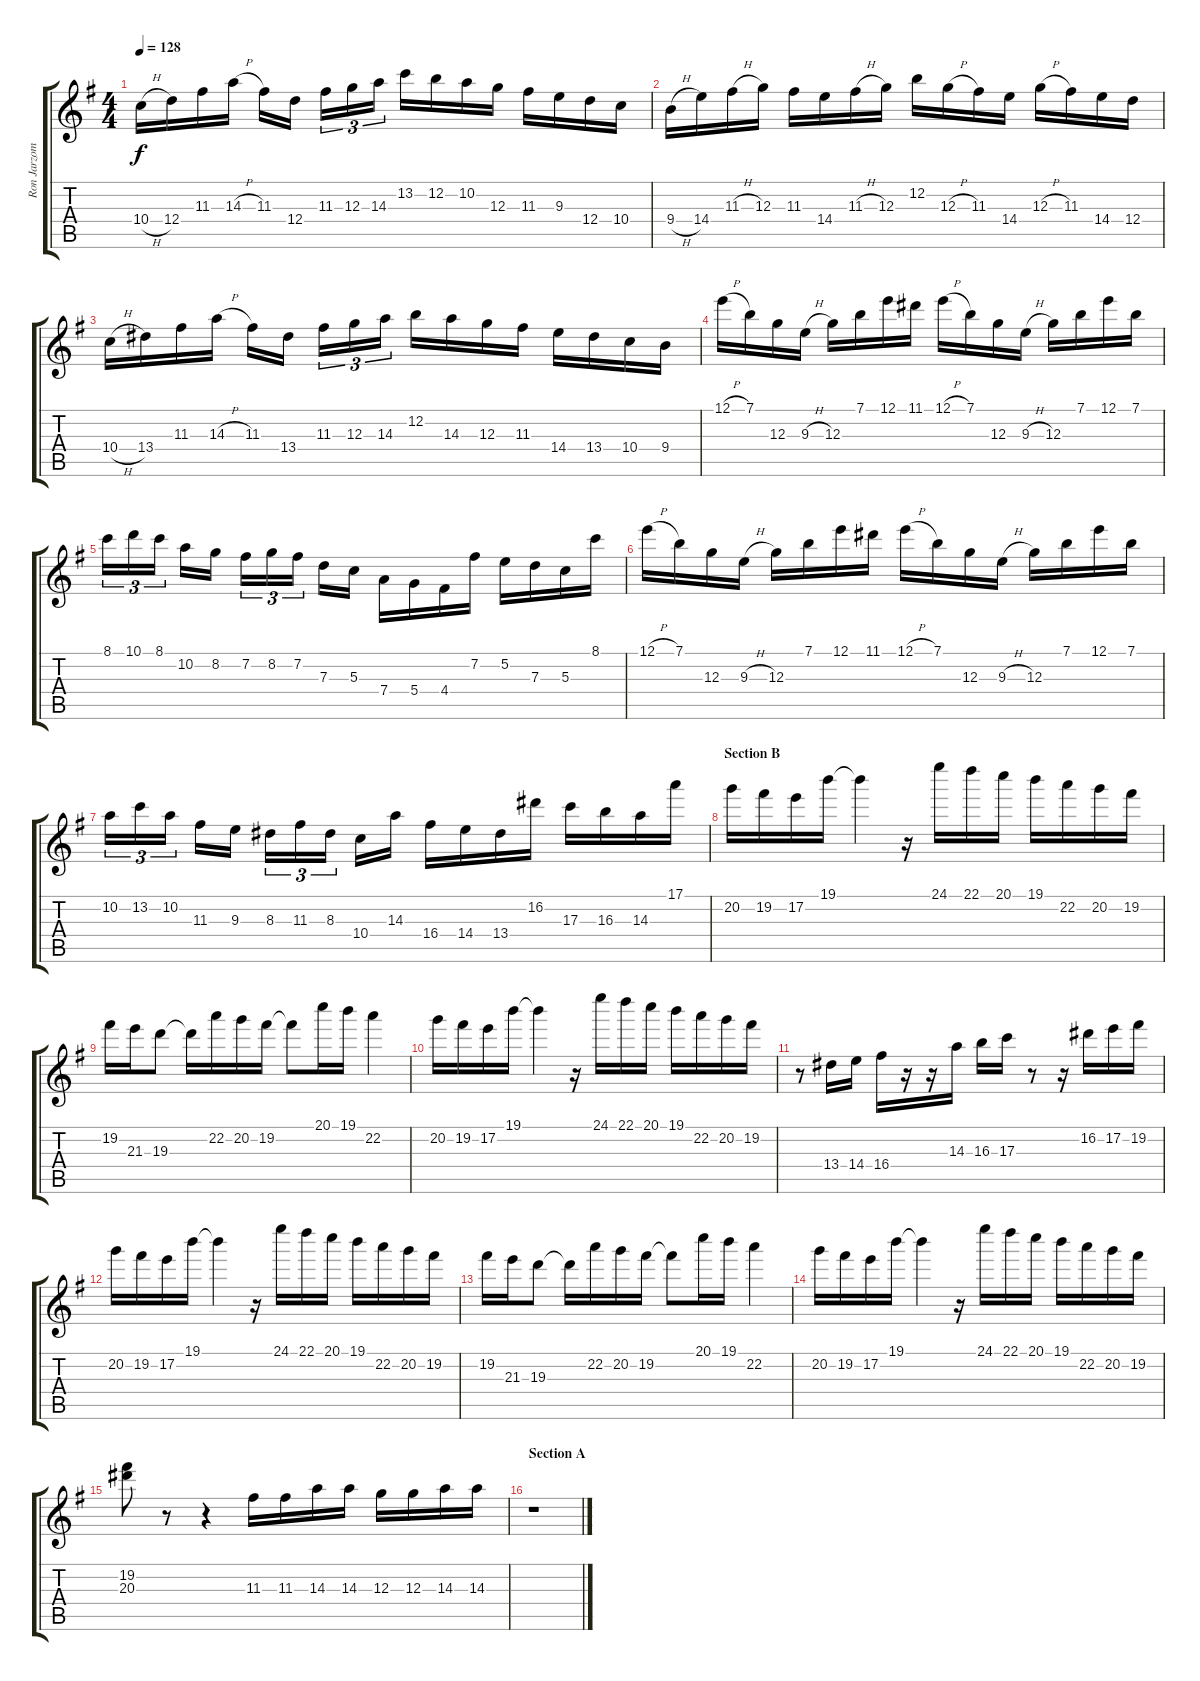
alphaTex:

\track ("Ron Jarzombek (Right Channel)" "Ron Jarzom") {instrument distortionguitar}
\staff {score tabs}
\tuning (E4 B3 G3 D3 A2 E2) {hide}
\ts (4 4)
\tempo 128
\clef g2
\ks eminor
10.4{h}.16{dy f} 12.4.16 11.3.16 14.3{h}.16 11.3.16 12.4.16 11.3.16{tu (3 2)} 12.3.16{tu (3 2)} 14.3.16{tu (3 2)} 13.2.16 12.2.16 10.2.16 12.3.16 11.3.16 9.3.16 12.4.16 10.4.16 |
9.4{h}.16 14.4.16 11.3{h}.16 12.3.16 11.3.16 14.4.16 11.3{h}.16 12.3.16 12.2.16 12.3{h}.16 11.3.16 14.4.16 12.3{h}.16 11.3.16 14.4.16 12.4.16 |
10.4{h}.16 13.4.16 11.3.16 14.3{h}.16 11.3.16 13.4.16 11.3.16{tu (3 2)} 12.3.16{tu (3 2)} 14.3.16{tu (3 2)} 12.2.16 14.3.16 12.3.16 11.3.16 14.4.16 13.4.16 10.4.16 9.4.16 |
12.1{h}.16 7.1.16 12.3.16 9.3{h}.16 12.3.16 7.1.16 12.1.16 11.1.16 12.1{h}.16 7.1.16 12.3.16 9.3{h}.16 12.3.16 7.1.16 12.1.16 7.1.16 |
8.1.16{tu (3 2)} 10.1.16{tu (3 2)} 8.1.16{tu (3 2)} 10.2.16 8.2.16 7.2.16{tu (3 2)} 8.2.16{tu (3 2)} 7.2.16{tu (3 2)} 7.3.16 5.3.16 7.4.16 5.4.16 4.4.16 7.2.16 5.2.16 7.3.16 5.3.16 8.1.16 |
12.1{h}.16 7.1.16 12.3.16 9.3{h}.16 12.3.16 7.1.16 12.1.16 11.1.16 12.1{h}.16 7.1.16 12.3.16 9.3{h}.16 12.3.16 7.1.16 12.1.16 7.1.16 |
10.2.16{tu (3 2)} 13.2.16{tu (3 2)} 10.2.16{tu (3 2)} 11.3.16 9.3.16 8.3.16{tu (3 2)} 11.3.16{tu (3 2)} 8.3.16{tu (3 2)} 10.4.16 14.3.16 16.4.16 14.4.16 13.4.16 16.2.16 17.3.16 16.3.16 14.3.16 17.1.16 |
\section ("" "Section B")
20.2.16 19.2.16 17.2.16 19.1.16 19.1{t}.4 r.16 24.1.16 22.1.16 20.1.16 19.1.16 22.2.16 20.2.16 19.2.16 |
19.2.16 21.3.16 19.3.8 19.3{t}.16 22.2.16 20.2.16 19.2.16 19.2{t}.8 20.1.16 19.1.16 22.2.4 |
20.2.16 19.2.16 17.2.16 19.1.16 19.1{t}.4 r.16 24.1.16 22.1.16 20.1.16 19.1.16 22.2.16 20.2.16 19.2.16 |
r.8 13.4.16 14.4.16 16.4.16 r.16 r.16 14.3.16 16.3.16 17.3.16 r.8 r.16 16.2.16 17.2.16 19.2.16 |
20.2.16 19.2.16 17.2.16 19.1.16 19.1{t}.4 r.16 24.1.16 22.1.16 20.1.16 19.1.16 22.2.16 20.2.16 19.2.16 |
19.2.16 21.3.16 19.3.8 19.3{t}.16 22.2.16 20.2.16 19.2.16 19.2{t}.8 20.1.16 19.1.16 22.2.4 |
20.2.16 19.2.16 17.2.16 19.1.16 19.1{t}.4 r.16 24.1.16 22.1.16 20.1.16 19.1.16 22.2.16 20.2.16 19.2.16 |
(19.2 20.3).8 r.8 r.4 11.3.16 11.3.16 14.3.16 14.3.16 12.3.16 12.3.16 14.3.16 14.3.16 |
\section ("" "Section A")
r.1
